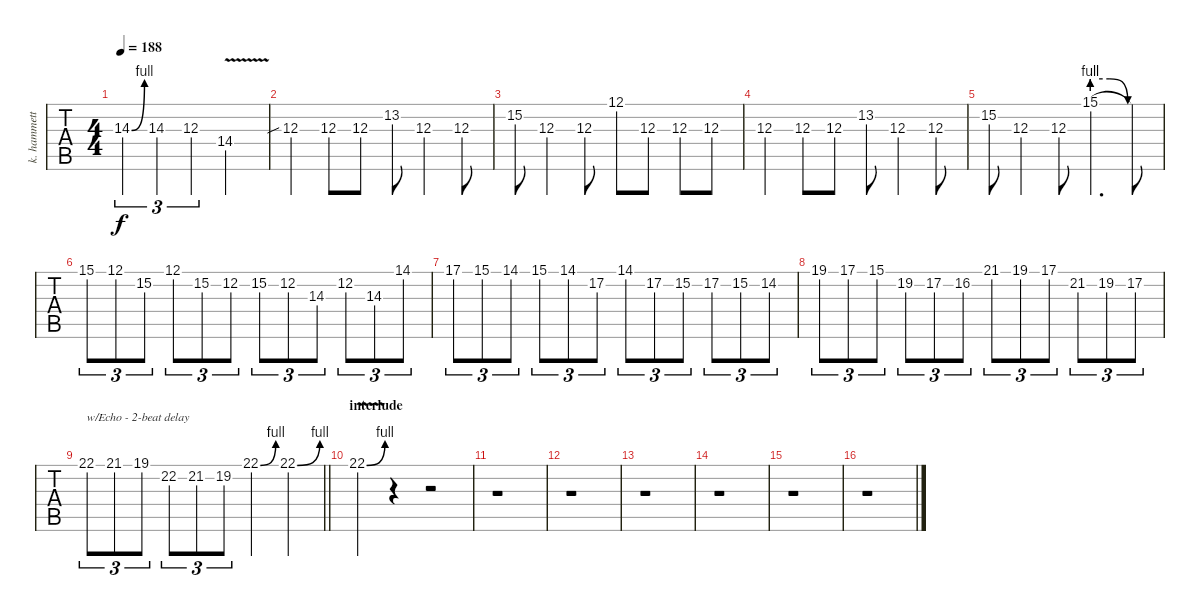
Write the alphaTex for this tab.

\track ("k. hammett - lead guitar" "k. hammett") {instrument distortionguitar}
\staff {tabs}
\tuning (E4 B3 G3 D3 A2 E2) {hide}
\ts (4 4)
\tempo 188
\clef g2
\ks c
14.3{be (bend 0 0 60 4)}.4{tu (3 2) ot 8va dy f} 14.3{st}.4{tu (3 2) ot 8va} 12.3{st}.4{tu (3 2) ot 8va} 14.4{v}.2{ot 8va} |
12.3{sib}.4{ot 8va} 12.3.8{ot 8va} 12.3.8{ot 8va} 13.2.8{ot 8va} 12.3.4{ot 8va} 12.3.8{ot 8va} |
15.2.8{ot 8va} 12.3.4{ot 8va} 12.3.8{ot 8va} 12.1.8{ot 8va} 12.3.8{ot 8va} 12.3.8{ot 8va} 12.3.8{ot 8va} |
12.3.4{ot 8va} 12.3.8{ot 8va} 12.3.8{ot 8va} 13.2.8{ot 8va} 12.3.4{ot 8va} 12.3.8{ot 8va} |
15.2.8{ot 8va} 12.3.4{ot 8va} 12.3.8{ot 8va} 15.1{be (custom 0 4 15 4 30 0 60 0)}.4{d ot 8va} 15.1{t}.8{ot 8va} |
15.1.8{tu (3 2) ot 8va} 12.1.8{tu (3 2) ot 8va} 15.2.8{tu (3 2) ot 8va} 12.1.8{tu (3 2) ot 8va} 15.2.8{tu (3 2) ot 8va} 12.2.8{tu (3 2) ot 8va} 15.2.8{tu (3 2) ot 8va} 12.2.8{tu (3 2) ot 8va} 14.3.8{tu (3 2) ot 8va} 12.2.8{tu (3 2) ot 8va} 14.3.8{tu (3 2) ot 8va} 14.1.8{tu (3 2) ot 8va} |
17.1.8{tu (3 2) ot 8va} 15.1.8{tu (3 2) ot 8va} 14.1.8{tu (3 2) ot 8va} 15.1.8{tu (3 2) ot 8va} 14.1.8{tu (3 2) ot 8va} 17.2.8{tu (3 2) ot 8va} 14.1.8{tu (3 2) ot 8va} 17.2.8{tu (3 2) ot 8va} 15.2.8{tu (3 2) ot 8va} 17.2.8{tu (3 2) ot 8va} 15.2.8{tu (3 2) ot 8va} 14.2.8{tu (3 2) ot 8va} |
19.1.8{tu (3 2) ot 8va} 17.1.8{tu (3 2) ot 8va} 15.1.8{tu (3 2) ot 8va} 19.2.8{tu (3 2) ot 8va} 17.2.8{tu (3 2) ot 8va} 16.2.8{tu (3 2) ot 8va} 21.1.8{tu (3 2) ot 8va} 19.1.8{tu (3 2) ot 8va} 17.1.8{tu (3 2) ot 8va} 21.2.8{tu (3 2) ot 8va} 19.2.8{tu (3 2) ot 8va} 17.2.8{tu (3 2) ot 8va} |
\barLineRight lightlight
22.1.8{tu (3 2) ot 8va txt "w/Echo - 2-beat delay"} 21.1.8{tu (3 2) ot 8va} 19.1.8{tu (3 2) ot 8va} 22.2.8{tu (3 2) ot 8va} 21.2.8{tu (3 2) ot 8va} 19.2.8{tu (3 2) ot 8va} 22.1{be (bend 0 0 60 4)}.4{ot 8va} 22.1{be (bend 0 0 60 4)}.4{ot 8va} |
\section ("" "interlude")
22.1{be (bend 0 0 60 4) v}.4{ot 8va} r.4 r.2 |
r.1 |
r.1 |
r.1 |
r.1 |
r.1 |
r.1
